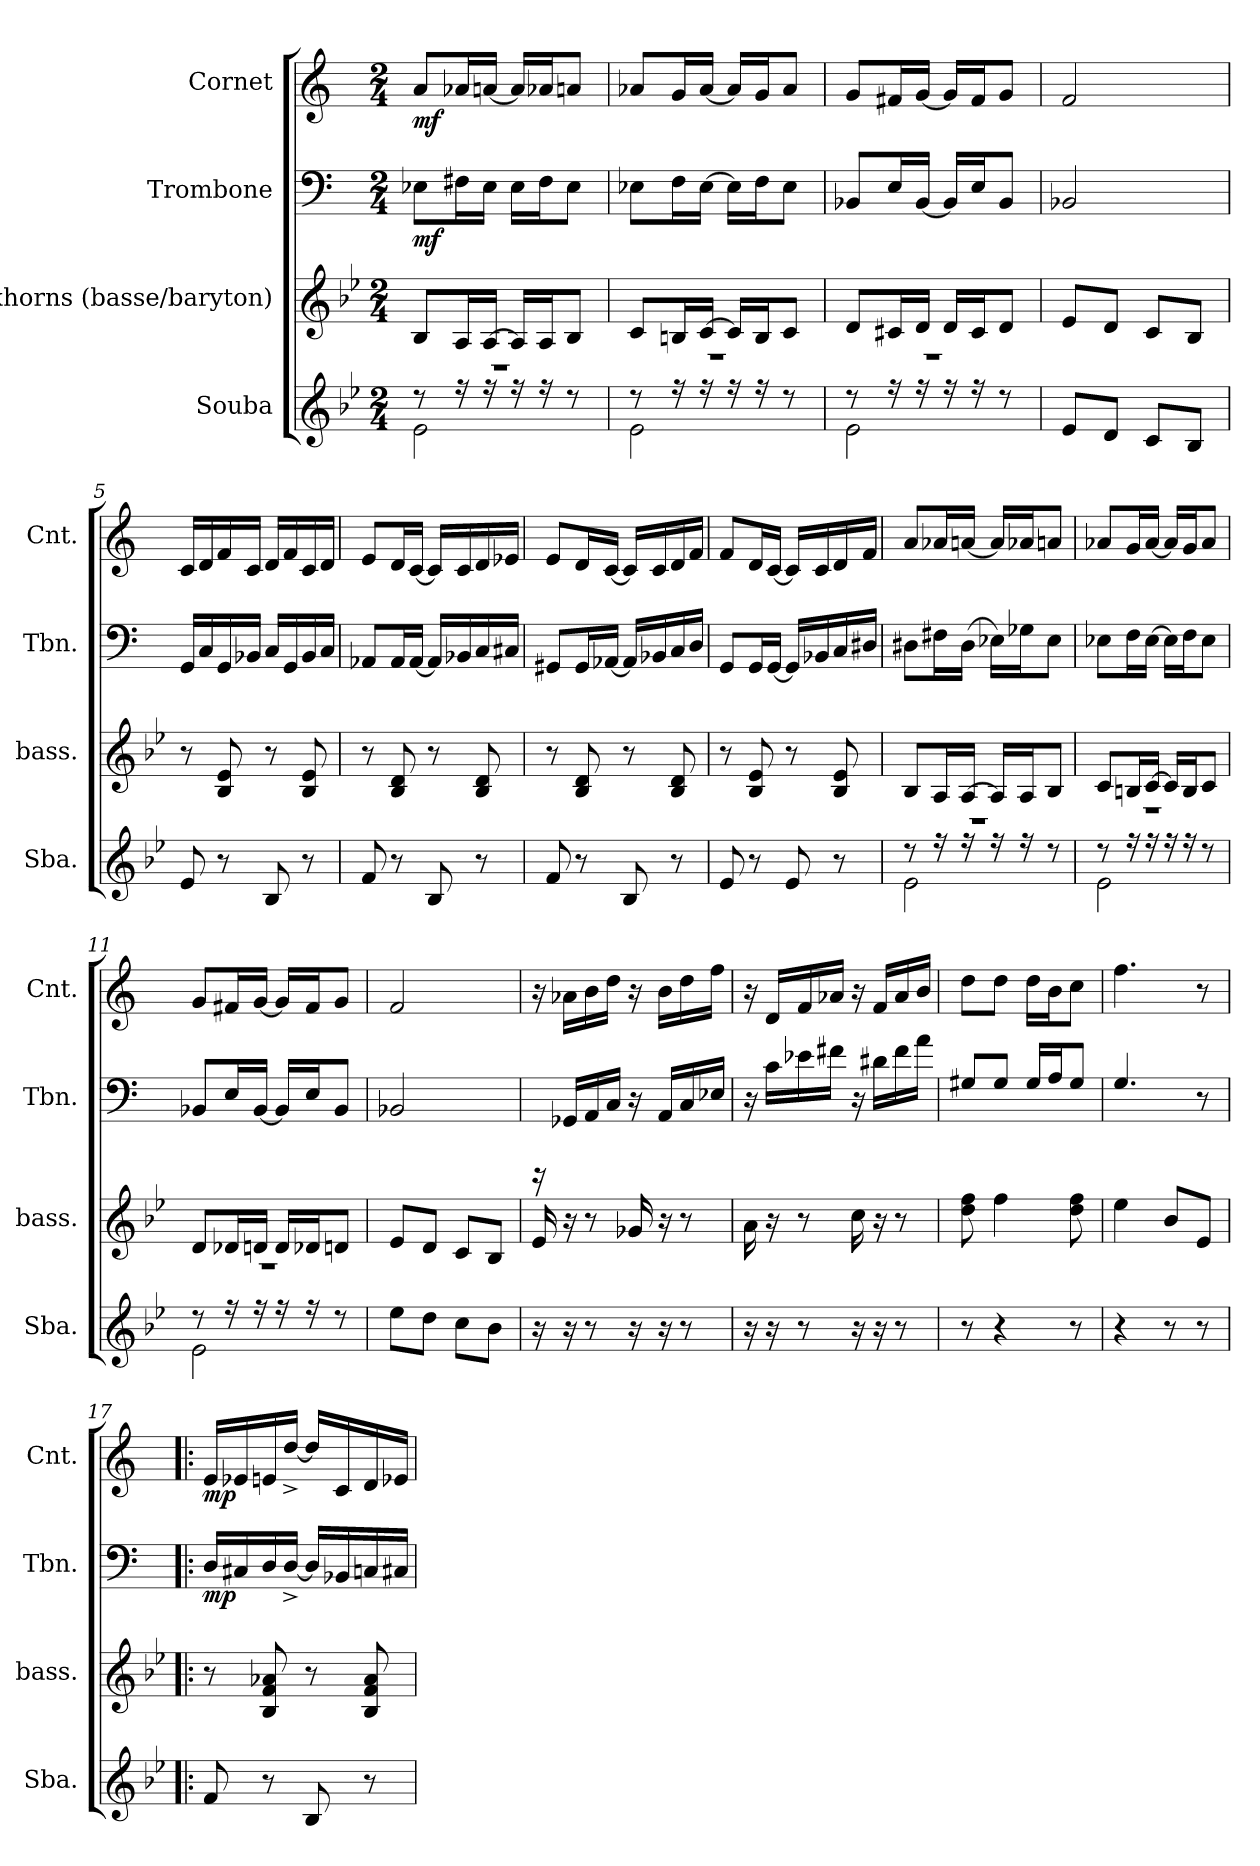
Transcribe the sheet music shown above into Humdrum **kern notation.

**kern	**kern	**kern	**dynam	**kern	**dynam
*part4	*part3	*part2	*part2	*part1	*part1
*staff4	*staff3	*staff2	*staff2	*staff1	*staff1
*I"Souba	*I"saxhorns (basse/baryton)	*I"Trombone	*	*I"Cornet	*
*I'Sba.	*I'bass.	*I'Tbn.	*	*I'Cnt.	*
*clefG2	*clefG2	*clefF4	*	*clefG2	*
*ITrd15c26	*ITrd8c14	*	*	*ITrd1c2	*
*k[b-e-]	*k[b-e-]	*k[]	*	*k[b-e-]	*
*M2/4	*M2/4	*M2/4	*	*M2/4	*
*MM76	*MM76	*MM76	*	*MM76	*
=1	=1	=1	=1	=1	=1
*^	*^	*	*	*	*
!	!	!	!	!	!LO:DY:b	!	!LO:DY:b
8r	2EE-\	8BB-/L	2r	8E-X\L	mf	8g/L	mf
16r	.	16AA/L	.	16F#X\L	.	16g-X/L	.
16r	.	[16AA/JJ	.	16E-\JJ	.	[16gn/JJ	.
16r	.	16AA/LL]	.	16E-\LL	.	16g/LL]	.
16r	.	16AA/J	.	16F#\J	.	16g-X/J	.
8r	.	8BB-/J	.	8E-\J	.	8gn/J	.
!!LO:LB:g=z
=2	=2	=2	=2	=2	=2	=2	=2
8r	2EE-\	8C/L	2r	8E-X\L	.	8g-X/L	.
16r	.	16BBn/L	.	16F\L	.	16f/L	.
16r	.	[16C/JJ	.	[16E-\JJ	.	[16g-/JJ	.
16r	.	16C/LL]	.	16E-\LL]	.	16g-/LL]	.
16r	.	16BB/J	.	16F\J	.	16f/J	.
8r	.	8C/J	.	8E-\J	.	8g-/J	.
=3	=3	=3	=3	=3	=3	=3	=3
8r	2EE-\	8D/L	2r	8BB-X/L	.	8f/L	.
16r	.	16C#X/L	.	16E/L	.	16en/L	.
16r	.	16D/JJ	.	[16BB-/JJ	.	[16f/JJ	.
16r	.	16D/LL	.	16BB-/LL]	.	16f/LL]	.
16r	.	16C#/J	.	16E/J	.	16e/J	.
8r	.	8D/J	.	8BB-/J	.	8f/J	.
*v	*v	*	*	*	*	*	*
*	*v	*v	*	*	*	*
=4	=4	=4	=4	=4	=4
8EE-/L	8E-/L	2BB-X/	.	2e-/	.
8DD/J	8D/J	.	.	.	.
8CC/L	8C/L	.	.	.	.
8BBB-/J	8BB-/J	.	.	.	.
=5	=5	=5	=5	=5	=5
8EE-/	8r	16GG/LL	.	16B-/LL	.
.	.	16C/	.	16c/	.
8r	8BB-/ 8E-/	16GG/	.	16e-/	.
.	.	16BB-X/JJ	.	16B-/JJ	.
8BBB-/	8r	16C/LL	.	16c/LL	.
.	.	16GG/	.	16e-/	.
8r	8BB-/ 8E-/	16BB-/	.	16B-/	.
.	.	16C/JJ	.	16c/JJ	.
=6	=6	=6	=6	=6	=6
8FF/	8r	8AA-X/L	.	8d/L	.
8r	8BB-/ 8D/	16AA-/L	.	16c/L	.
.	.	[16AA-/JJ	.	[16B-/JJ	.
8BBB-/	8r	16AA-/LL]	.	16B-/LL]	.
.	.	16BB-X/	.	16B-/	.
8r	8BB-/ 8D/	16C/	.	16c/	.
.	.	16C#X/JJ	.	16d-X/JJ	.
!!LO:LB:g=z
=7	=7	=7	=7	=7	=7
8FF/	8r	8GG#X/L	.	8d/L	.
8r	8BB-/ 8D/	16GG#/L	.	16c/L	.
.	.	[16AA-X/JJ	.	[16B-/JJ	.
8BBB-/	8r	16AA-/LL]	.	16B-/LL]	.
.	.	16BB-X/	.	16B-/	.
8r	8BB-/ 8D/	16C/	.	16c/	.
.	.	16D/JJ	.	16e-/JJ	.
=8	=8	=8	=8	=8	=8
8EE-/	8r	8GG/L	.	8e-/L	.
8r	8BB-/ 8E-/	16GG/L	.	16c/L	.
.	.	[16GG/JJ	.	[16B-/JJ	.
8EE-/	8r	16GG/LL]	.	16B-/LL]	.
.	.	16BB-X/	.	16B-/	.
8r	8BB-/ 8E-/	16C/	.	16c/	.
.	.	16D#X/JJ	.	16e-/JJ	.
=9	=9	=9	=9	=9	=9
*^	*^	*	*	*	*
8r	2EE-\	8BB-/L	2r	8D#X\L	.	8g/L	.
16r	.	16AA/L	.	16F#X\L	.	16g-X/L	.
16r	.	[16AA/JJ	.	[16D#\JJ	.	[16gn/JJ	.
16r	.	16AA/LL]	.	16E-X\LL]	.	16g/LL]	.
16r	.	16AA/J	.	16G-X\J	.	16g-X/J	.
8r	.	8BB-/J	.	8E-\J	.	8gn/J	.
=10	=10	=10	=10	=10	=10	=10	=10
8r	2EE-\	8C/L	2r	8E-X\L	.	8g-X/L	.
16r	.	16BBn/L	.	16F\L	.	16f/L	.
16r	.	[16C/JJ	.	[16E-\JJ	.	[16g-/JJ	.
16r	.	16C/LL]	.	16E-\LL]	.	16g-/LL]	.
16r	.	16BB/J	.	16F\J	.	16f/J	.
8r	.	8C/J	.	8E-\J	.	8g-/J	.
!!LO:PB:g=z
=11	=11	=11	=11	=11	=11	=11	=11
8r	2EE-\	8D/L	2r	8BB-X/L	.	8f/L	.
16r	.	16D-X/L	.	16E/L	.	16en/L	.
16r	.	16Dn/JJ	.	[16BB-/JJ	.	[16f/JJ	.
16r	.	16D/LL	.	16BB-/LL]	.	16f/LL]	.
16r	.	16D-X/J	.	16E/J	.	16e/J	.
8r	.	8Dn/J	.	8BB-/J	.	8f/J	.
*v	*v	*	*	*	*	*	*
*	*v	*v	*	*	*	*
=12	=12	=12	=12	=12	=12
8E-\L	8E-/L	2BB-X/	.	2e-/	.
8D\J	8D/J	.	.	.	.
8C\L	8C/L	.	.	.	.
8BB-\J	8BB-/J	.	.	.	.
=13	=13	=13	=13	=13	=13
16r	16E-/	16rDDD	.	16r	.
16r	16r	16GG-X/LL	.	16g-X\LL	.
8r	8r	16AA/	.	16a\	.
.	.	16C/JJ	.	16cc\JJ	.
16r	16G-X/	16r	.	16r	.
16r	16r	16AA/LL	.	16a\LL	.
8r	8r	16C/	.	16cc\	.
.	.	16E-X/JJ	.	16ee-\JJ	.
=14	=14	=14	=14	=14	=14
16r	16A\	16r	.	16r	.
16r	16r	16c\LL	.	16c/LL	.
8r	8r	16e-X\	.	16e-/	.
.	.	16f#X\JJ	.	16g-X/JJ	.
16r	16c\	16r	.	16r	.
16r	16r	16d#X\LL	.	16e-/LL	.
8r	8r	16f#\	.	16g-/	.
.	.	16a\JJ	.	16a/JJ	.
=15	=15	=15	=15	=15	=15
8r	8d\ 8f\	8G#X/L	.	8cc\L	.
4r	4f\	8G#/J	.	8cc\J	.
.	.	16G#/LL	.	16cc\LL	.
.	.	16A/J	.	16a\J	.
8r	8d\ 8f\	8G#/J	.	8b-\J	.
!!LO:LB:g=z
=16	=16	=16	=16	=16	=16
4r	4e-\	4.G/	.	4.ee-\	.
8r	8B-/L	.	.	.	.
8r	8E-/J	8r	.	8r	.
=17!|:	=17!|:	=17!|:	=17!|:	=17!|:	=17!|:
!	!	!	!LO:DY:b	!	!LO:DY:b
8FF/	8r	16D/LL	mp	16d/LL	mp
.	.	16C#X/	.	16d-X/	.
8r	8BB-/ 8F/ 8A-X/	16D/	.	16dn/	.
.	.	[16D^/JJ	.	[16cc^/JJ	.
8BBB-/	8r	16D/LL]	.	16cc/LL]	.
.	.	16BB-X/	.	16B-/	.
8r	8BB-/ 8F/ 8A-/	16Cn/	.	16c/	.
.	.	16C#X/JJ	.	16d-X/JJ	.
=	=	=	=	=	=
*-	*-	*-	*-	*-	*-
